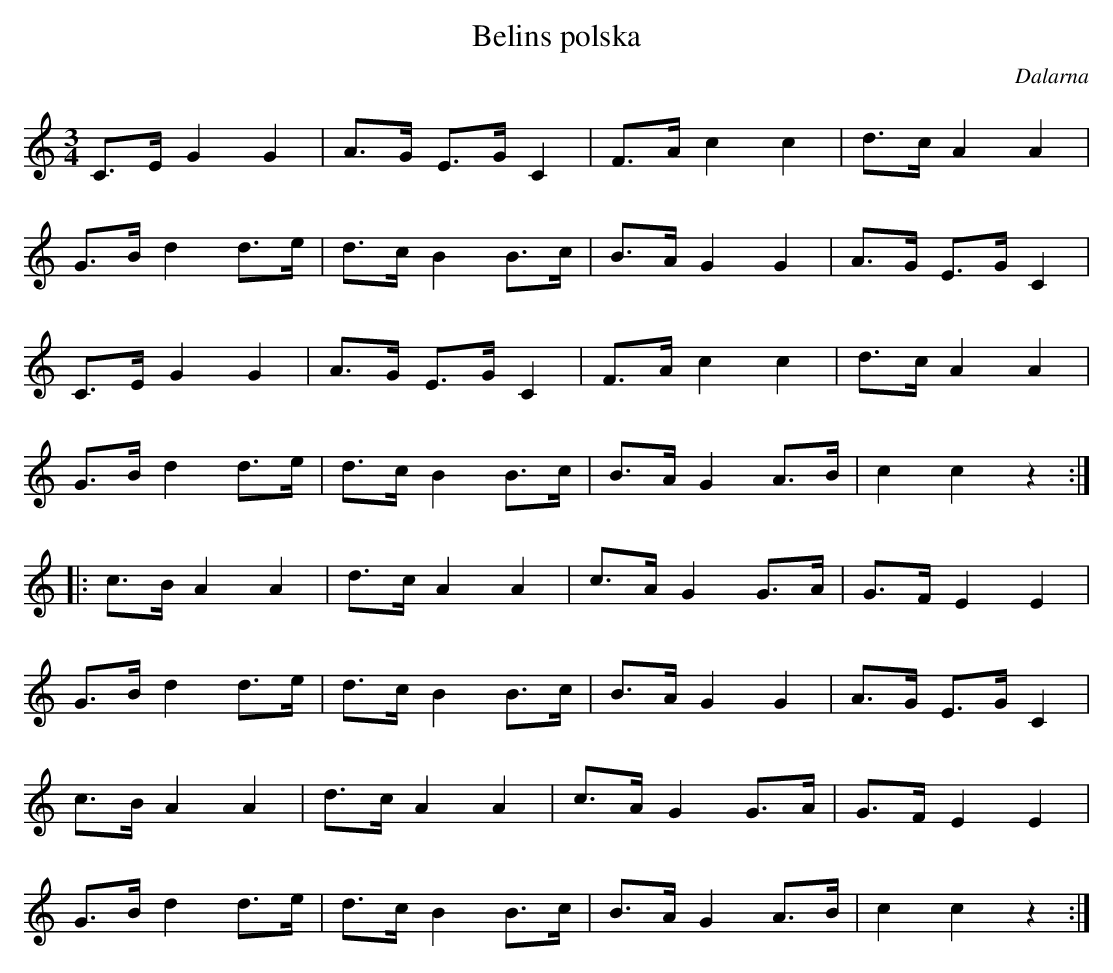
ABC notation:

X:1
T:Belins polska
O:Dalarna
L:1/8
M:3/4
K:C
V:1
C>E G2 G2 | A>G E>G C2 | F>A c2 c2 | d>c A2 A2 |
G>B d2 d>e | d>c B2 B>c | B>A G2 G2 | A>G E>G C2 |
C>E G2 G2 | A>G E>G C2 | F>A c2 c2 | d>c A2 A2 |
G>B d2 d>e | d>c B2 B>c | B>A G2 A>B | c2 c2 z2 ::
c>B A2 A2 | d>c A2 A2 | c>A G2 G>A | G>F E2 E2 |
G>B d2 d>e | d>c B2 B>c | B>A G2 G2 | A>G E>G C2 |
c>B A2 A2 | d>c A2 A2 | c>A G2 G>A | G>F E2 E2 |
G>B d2 d>e | d>c B2 B>c | B>A G2 A>B | c2 c2 z2 :|
